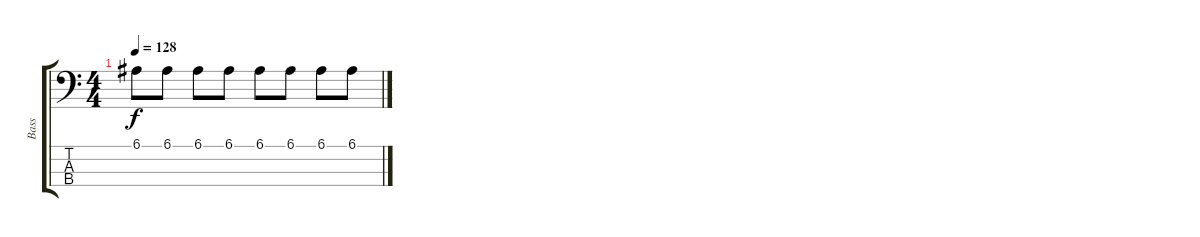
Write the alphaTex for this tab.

\track ("Bass" "Bass") {instrument acousticguitarnylon}
\staff {score tabs}
\tuning (E2 B1 Gb1 Db1) {hide}
\ts (4 4)
\tempo 128
\clef f4
\ks c
6.1.8{dy f} 6.1.8 6.1.8 6.1.8 6.1.8 6.1.8 6.1.8 6.1.8
